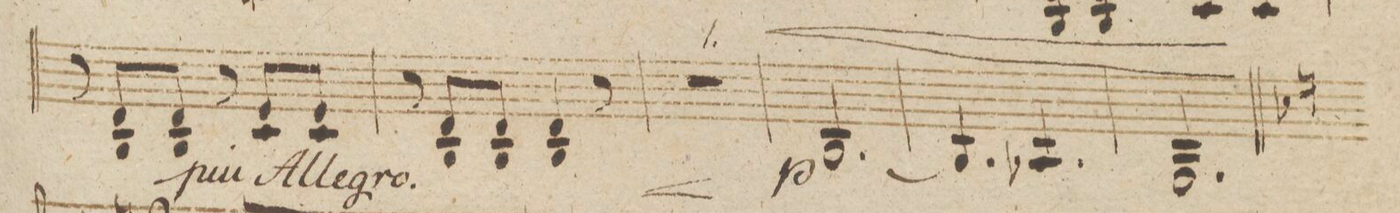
**kern	**dynam
*I"Violino 2do	*
*clefG2	*
*k[b-e-]	*
*M6/8	*
8r	.
8dL 8B-/	.
8dJ 8B-/	.
8r	.
8e-L 8c/	.
8e-J 8c/	.
=70	=70
8r	.
8dL 8B-/	.
8dJ 8B-/	.
4d 4B-/	.
8r	.
=71	=71
2.r	.
=72	=72
[2.B-/	p <
=73	=73
4.B-/]	.
4.A-X/	.
=74	=74
*kcancel	*
2.G/	[[
=75||	=75||
*-	*-
